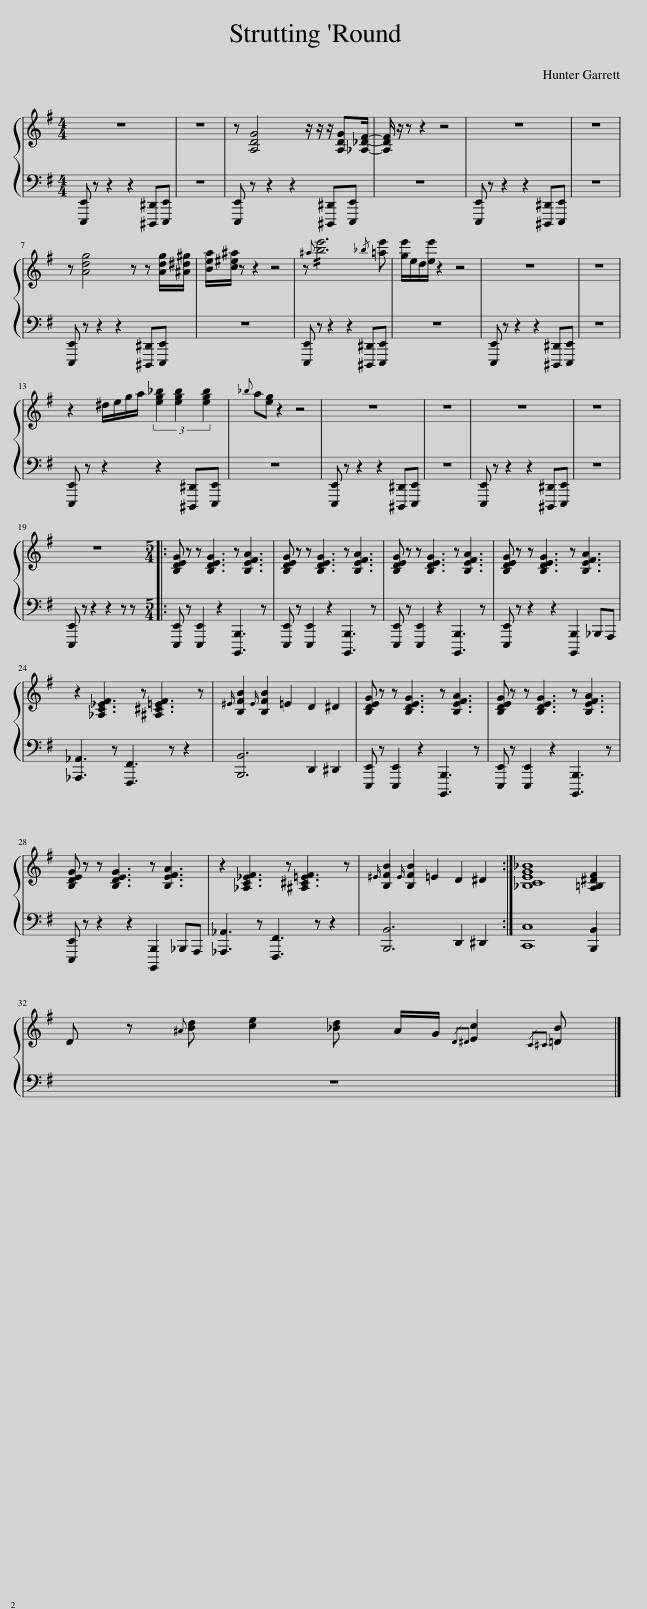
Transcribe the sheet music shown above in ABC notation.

X:1
%%score { 1 | 2 }
L:1/8
M:4/4
I:linebreak $
K:G
V:1 treble
V:2 bass
V:1
 z8 | z8 | z [A,DG]4 z/ z/ z/ [A,DG][_A,_DF]/- | [A,DF]/ z/ z z2 z4 | z8 | %5
 z8 |$ z [Adg]4 z z [Adg]/[^A^d^g]/ | [Bea]/[c^e^a]/ z z2 z4 | z{^a} !//![be']6{/_b} [=ae'] | [ge']/e/d/[ee']/ z2 z4 | %10
 z8 | z8 |$ z2 ^d/e/g/a/ (3[eg_b]2 [egb]2 [egb]2 |{_b} a[eg] z2 z4 | z8 | %15
 z8 | z8 | z8 |$ z8 |:[M:5/4] [B,DEG] z z [B,DEG]3 z [B,EFA]3 | %20
 [B,DEG] z z [B,DEG]3 z [B,EFA]3 | [B,DEG] z z [B,DEG]3 z [B,EFA]3 | [B,DEG] z z [B,DEG]3 z [B,EFA]3 |$ z2 [_A,C_EF]3 z [^A,^C=EF]3 z |{^E} [B,FB]2{E} [B,FB]2 =E2 D2 ^D2 | %25
 [B,DEG] z z [B,DEG]3 z [B,EFA]3 | [B,DEG] z z [B,DEG]3 z [B,EFA]3 |$ [B,DEG] z z [B,DEG]3 z [B,EFA]3 | z2 [_A,C_EF]3 z [^A,^C=EF]3 z |{^E} [B,FB]2{E} [B,FB]2 =E2 D2 ^D2 :| %30
 [_B,CEG_B]8 [A,=B,^DF]2 |$ D z{^A} [Bd] [ce]2 [_Bd] A/G/{/D^D} [Ec]2{/C^C} [=DB] |] %32
V:2
 [E,,,E,,] z z2 z2 [^D,,,^D,,][E,,,E,,] | z8 | [E,,,E,,] z z2 z2 [^D,,,^D,,][E,,,E,,] | z8 | [E,,,E,,] z z2 z2 [^D,,,^D,,][E,,,E,,] | %5
 z8 |$ [E,,,E,,] z z2 z2 [^D,,,^D,,][E,,,E,,] | z8 | [E,,,E,,] z z2 z2 [^D,,,^D,,][E,,,E,,] | z8 | %10
 [E,,,E,,] z z2 z2 [^D,,,^D,,][E,,,E,,] | z8 |$ [E,,,E,,] z z2 z2 [^D,,,^D,,][E,,,E,,] | z8 | [E,,,E,,] z z2 z2 [^D,,,^D,,][E,,,E,,] | %15
 z8 | [E,,,E,,] z z2 z2 [^D,,,^D,,][E,,,E,,] | z8 |$ [E,,,E,,] z z2 z2 z z |:[M:5/4] [E,,,E,,] z [E,,,E,,]2 z2 [B,,,,B,,,]3 z | %20
 [E,,,E,,] z [E,,,E,,]2 z2 [B,,,,B,,,]3 z | [E,,,E,,] z [E,,,E,,]2 z2 [B,,,,B,,,]3 z | [E,,,E,,] z z2 z2 [B,,,,B,,,]2 _B,,,A,,, |$ [_A,,,_A,,]3 z [F,,,F,,]3 z z2 | [B,,,B,,]6 D,,2 ^D,,2 | %25
 [E,,,E,,] z [E,,,E,,]2 z2 [B,,,,B,,,]3 z | [E,,,E,,] z [E,,,E,,]2 z2 [B,,,,B,,,]3 z |$ [E,,,E,,] z z2 z2 [B,,,,B,,,]2 _B,,,A,,, | [_A,,,_A,,]3 z [F,,,F,,]3 z z2 | [B,,,B,,]6 D,,2 ^D,,2 :| %30
 [C,,C,]8 [B,,,B,,]2 |$ z10 |] %32
